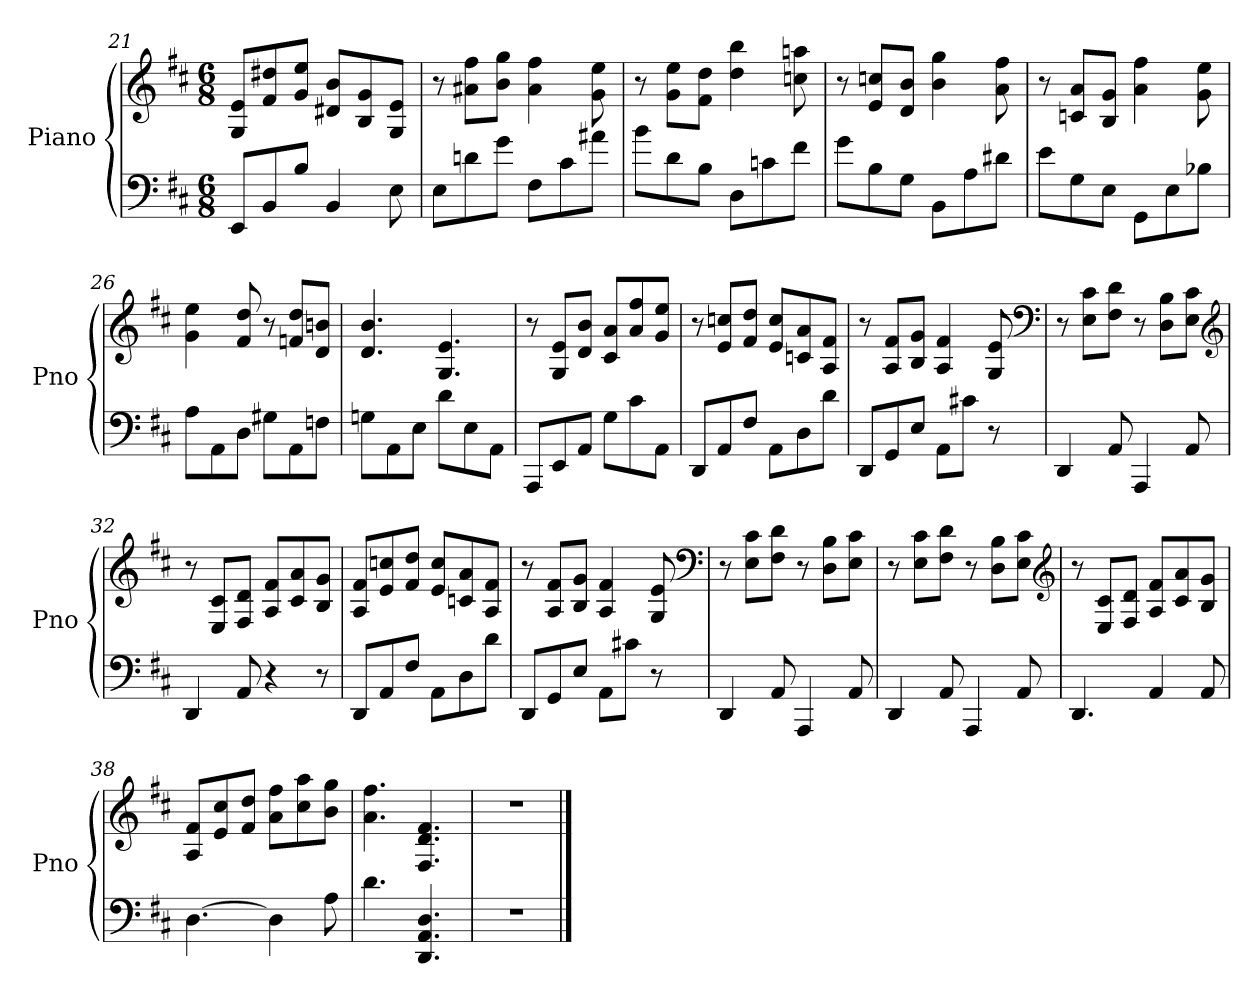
**kern	**kern
*part1	*part1
*staff2	*staff1
*I"Piano	*
*I'Pno	*
*clefF4	*clefG2
*k[f#c#]	*k[f#c#]
*D:	*D:
*M6/8	*M6/8
=21	=21
8EEL	8G 8eL
8BB	8f# 8dd#X
8BJ	8g 8eeJ
4BB	8d#X 8bL
.	8B 8g
8E	8G 8eJ
=22	=22
8EL	8r
8dn	8a#X 8ff#L
8gJ	8b 8ggJ
8F#L	4a# 4ff#
8c#	.
8a#XJ	8g 8ee
=23	=23
8bL	8r
8d	8g 8eeL
8BJ	8f# 8ddJ
8DL	4dd 4bb
8cn	.
8f#J	8ccn 8aan
=24	=24
8gL	8r
8B	8e 8ccnL
8GJ	8d 8bJ
8BBL	4b 4gg
8A	.
8d#XJ	8a 8ff#
=25	=25
8eL	8r
8G	8cn 8aL
8EJ	8B 8gJ
8GGL	4a 4ff#
8E	.
8B-XJ	8g 8ee
=26	=26
8AL	4g 4ee
8AA	.
8DJ	8f# 8dd
8G#XL	8r
8AA	8fn 8ddL
8FnJ	8d 8bnJ
=27	=27
8GnL	4.d 4.b
8AA	.
8EJ	.
8dL	4.G 4.e
8E	.
8AAJ	.
=28	=28
8AAAL	8r
8EE	8G 8eL
8AAJ	8d 8bJ
8GL	8c# 8aL
8c#	8a 8ff#
8AAJ	8g 8eeJ
=29	=29
8DDL	8r
8AA	8e 8ccnL
8F#J	8f# 8ddJ
8AAL	8e 8ccL
8D	8cn 8a
8dJ	8A 8f#J
=30	=30
8DDL	8r
8GG	8A 8f#L
8EJ	8B 8gJ
8AAL	4A 4f#
8c#XJ	.
8r	8G 8e
*	*clefF4
=31	=31
4DD	8r
.	8E 8c#L
8AA	8F# 8dJ
4AAA	8r
.	8D 8BL
8AA	8E 8c#J
*	*clefG2
=32	=32
4DD	8r
.	8E 8c#L
8AA	8F# 8dJ
4r	8A 8f#L
.	8c# 8a
8r	8B 8gJ
=33	=33
8DDL	8A 8f#L
8AA	8e 8ccn
8F#J	8f# 8ddJ
8AAL	8e 8ccL
8D	8cn 8a
8dJ	8A 8f#J
=34	=34
8DDL	8r
8GG	8A 8f#L
8EJ	8B 8gJ
8AAL	4A 4f#
8c#XJ	.
8r	8G 8e
*	*clefF4
=35	=35
4DD	8r
.	8E 8c#L
8AA	8F# 8dJ
4AAA	8r
.	8D 8BL
8AA	8E 8c#J
=36	=36
4DD	8r
.	8E 8c#L
8AA	8F# 8dJ
4AAA	8r
.	8D 8BL
8AA	8E 8c#J
*	*clefG2
=37	=37
4.DD	8r
.	8E 8c#L
.	8F# 8dJ
4AA	8A 8f#L
.	8c# 8a
8AA	8B 8gJ
=38	=38
[4.D	8A 8f#L
.	8e 8cc#
.	8f# 8ddJ
4D]	8a 8ff#L
.	8cc# 8aa
8A	8b 8ggJ
=39	=39
4.d	4.a 4.ff#
4.DD 4.AA 4.D	4.F# 4.d 4.f#
=40	=40
2.r	2.r
==	==
*-	*-
